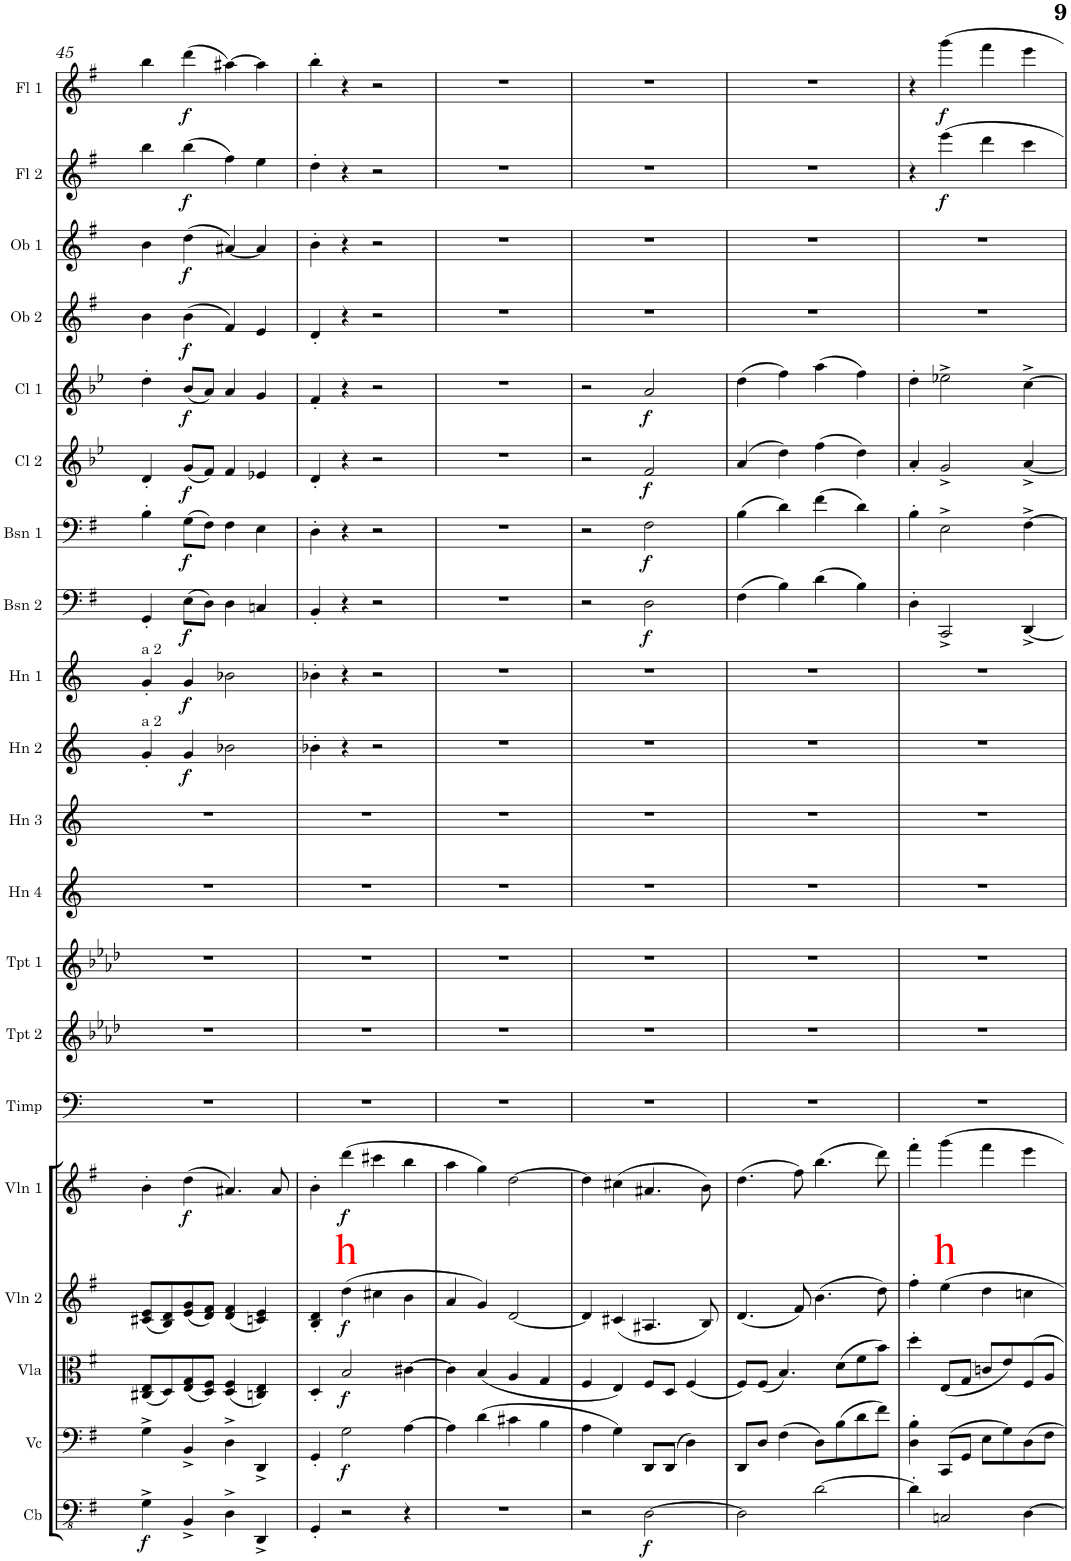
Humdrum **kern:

**kern	**dynam	**kern	**dynam	**kern	**dynam	**kern	**dynam	**kern	**text	**dynam	**kern	**kern	**kern	**kern	**kern	**kern	**dynam	**kern	**dynam	**kern	**dynam	**kern	**dynam	**kern	**dynam	**kern	**dynam	**kern	**dynam	**kern	**dynam	**kern	**dynam	**kern	**dynam
*part20	*part20	*part19	*part19	*part18	*part18	*part17	*part17	*part16	*part16	*part16	*part15	*part14	*part13	*part12	*part11	*part10	*part10	*part9	*part9	*part8	*part8	*part7	*part7	*part6	*part6	*part5	*part5	*part4	*part4	*part3	*part3	*part2	*part2	*part1	*part1
*staff20	*staff20	*staff19	*staff19	*staff18	*staff18	*staff17	*staff17	*staff16	*staff16	*staff16	*staff15	*staff14	*staff13	*staff12	*staff11	*staff10	*staff10	*staff9	*staff9	*staff8	*staff8	*staff7	*staff7	*staff6	*staff6	*staff5	*staff5	*staff4	*staff4	*staff3	*staff3	*staff2	*staff2	*staff1	*staff1
*I"Contrabass	*	*I"Violoncello	*	*I"Viola	*	*I"Violin 2	*	*I"Violin 1	*	*	*I"Timpani	*I"E Trumpet 2	*I"E Trumpet 1	*I"C Horn 4	*I"C Horn 3	*I"E Horn 2	*	*I"E Horn 1	*	*I"Bassoon 2	*	*I"Bassoon 1	*	*I"A Clarinet 2	*	*I"A Clarinet 1	*	*I"Oboe 2	*	*I"Oboe 1	*	*I"Flute 2	*	*I"Flute 1	*
*I'Cb	*	*I'Vc	*	*I'Vla	*	*I'Vln 2	*	*I'Vln 1	*	*	*I'Timp	*I'Tpt 2	*I'Tpt 1	*I'Hn 4	*I'Hn 3	*I'Hn 2	*	*I'Hn 1	*	*I'Bsn 2	*	*I'Bsn 1	*	*I'Cl 2	*	*I'Cl 1	*	*I'Ob 2	*	*I'Ob 1	*	*I'Fl 2	*	*I'Fl 1	*
!!LO:PB:g=z
*clefFv4	*	*clefF4	*	*clefC3	*	*clefG2	*	*clefG2	*	*	*clefF4	*clefG2	*clefG2	*clefG2	*clefG2	*clefG2	*	*clefG2	*	*clefF4	*	*clefF4	*	*clefG2	*	*clefG2	*	*clefG2	*	*clefG2	*	*clefG2	*	*clefG2	*
*	*	*	*	*	*	*	*	*	*	*	*	*Trd-2c-4	*Trd-2c-4	*Trd7c12	*Trd7c12	*Trd5c8	*	*Trd5c8	*	*	*	*	*	*Trd2c3	*	*Trd2c3	*	*	*	*	*	*	*	*	*
*k[f#]	*	*k[f#]	*	*k[f#]	*	*k[f#]	*	*k[f#]	*	*	*k[]	*k[b-e-a-d-]	*k[b-e-a-d-]	*k[]	*k[]	*k[]	*	*k[]	*	*k[f#]	*	*k[f#]	*	*k[b-e-]	*	*k[b-e-]	*	*k[f#]	*	*k[f#]	*	*k[f#]	*	*k[f#]	*
*M2/2	*	*M2/2	*	*M2/2	*	*M2/2	*	*M2/2	*	*	*M2/2	*M2/2	*M2/2	*M2/2	*M2/2	*M2/2	*	*M2/2	*	*M2/2	*	*M2/2	*	*M2/2	*	*M2/2	*	*M2/2	*	*M2/2	*	*M2/2	*	*M2/2	*
*met(c|)	*	*met(c|)	*	*met(c|)	*	*met(c|)	*	*met(c|)	*	*	*met(c|)	*met(c|)	*met(c|)	*met(c|)	*met(c|)	*met(c|)	*	*met(c|)	*	*met(c|)	*	*met(c|)	*	*met(c|)	*	*met(c|)	*	*met(c|)	*	*met(c|)	*	*met(c|)	*	*met(c|)	*
=45	=45	=45	=45	=45	=45	=45	=45	=45	=45	=45	=45	=45	=45	=45	=45	=45	=45	=45	=45	=45	=45	=45	=45	=45	=45	=45	=45	=45	=45	=45	=45	=45	=45	=45	=45
!	!	!	!	!	!	!	!	!	!	!	!	!	!	!	!	!	!	!LO:TX:a:t=a 2	!	!	!	!	!	!	!	!	!	!	!	!	!	!	!	!	!
!	!	!	!	!	!	!	!	!	!	!	!	!	!	!	!	!LO:TX:a:t=a 2	!	!	!	!	!	!	!	!	!	!	!	!	!	!	!	!	!	!	!
!	!LO:DY:b	!	!	!	!	!	!	!	!	!	!	!	!	!	!	!	!	!	!	!	!	!	!	!	!	!	!	!	!	!	!	!	!	!	!
4GG^\	f	4G^\	.	(8C#X/ 8E/L	.	(8c#X/ 8e/L	.	4b'\	.	.	1r	1r	1r	1r	1r	4g'/	.	4g'/	.	4GG'/	.	4B'\	.	4d'/	.	4dd'\	.	4b\	.	4b\	.	4bb\	.	4bb\	.
.	.	.	.	8D/)	.	8B/ 8d/)	.	.	.	.	.	.	.	.	.	.	.	.	.	.	.	.	.	.	.	.	.	.	.	.	.	.	.	.	.
!	!	!	!	!	!	!	!	!	!	!LO:DY:b	!	!	!	!	!	!	!LO:DY:b	!	!LO:DY:b	!	!LO:DY:b	!	!LO:DY:b	!	!LO:DY:b	!	!LO:DY:b	!	!LO:DY:b	!	!LO:DY:b	!	!LO:DY:b	!	!LO:DY:b
4BBB^/	.	4BB^/	.	(8E/ 8G/	.	(8e/ 8g/	.	(4dd\	.	f	.	.	.	.	.	4g/	f	4g/	f	(8E\L	f	(8G\L	f	(8g/L	f	(8b-/L	f	(4b\	f	(4dd\	f	(4bb\	f	(4ddd\	f
.	.	.	.	8D/ 8F#/J)	.	8d/ 8f#/J)	.	.	.	.	.	.	.	.	.	.	.	.	.	8D\J)	.	8F#\J)	.	8f/J)	.	8a/J)	.	.	.	.	.	.	.	.	.
4DD^\	.	4D^\	.	(4D/ 4F#/	.	(4d/ 4f#/	.	4.a#X/)	.	.	.	.	.	.	.	2b-X\	.	2b-X\	.	4D\	.	4F#\	.	4f/	.	4a/	.	4f#/)	.	[4a#X/)	.	4ff#\)	.	[4aa#X\)	.
4DDD^/	.	4DD^/	.	4Cn/ 4E/)	.	4cn/ 4e/)	.	.	.	.	.	.	.	.	.	.	.	.	.	4Cn/	.	4E\	.	4e-X/	.	4g/	.	4e/	.	4a#/]	.	4ee\	.	4aa#\]	.
.	.	.	.	.	.	.	.	8a#/	.	.	.	.	.	.	.	.	.	.	.	.	.	.	.	.	.	.	.	.	.	.	.	.	.	.	.
=46	=46	=46	=46	=46	=46	=46	=46	=46	=46	=46	=46	=46	=46	=46	=46	=46	=46	=46	=46	=46	=46	=46	=46	=46	=46	=46	=46	=46	=46	=46	=46	=46	=46	=46	=46
4GGG'/	.	4GG'/	.	4D'/	.	4B/' 4d/'	.	4b'\	.	.	1r	1r	1r	1r	1r	4b-X'\	.	4b-X'\	.	4BB'/	.	4D'\	.	4d'/	.	4f'/	.	4d'/	.	4b'\	.	4dd'\	.	4bb'\	.
!	!	!	!LO:DY:b	!	!LO:DY:b	!	!LO:DY:b	!	!LO:LY:b:color=#FF0000	!LO:DY:b	!	!	!	!	!	!	!	!	!	!	!	!	!	!	!	!	!	!	!	!	!	!	!	!	!
2r	.	2G\	f	2B/	f	(4dd\	f	(4ddd\	h	f	.	.	.	.	.	4r	.	4r	.	4r	.	4r	.	4r	.	4r	.	4r	.	4r	.	4r	.	4r	.
.	.	.	.	.	.	4cc#X\	.	4ccc#X\	.	.	.	.	.	.	.	2r	.	2r	.	2r	.	2r	.	2r	.	2r	.	2r	.	2r	.	2r	.	2r	.
4r	.	[4A\	.	[4c#X\	.	4b\	.	4bb\	.	.	.	.	.	.	.	.	.	.	.	.	.	.	.	.	.	.	.	.	.	.	.	.	.	.	.
=47	=47	=47	=47	=47	=47	=47	=47	=47	=47	=47	=47	=47	=47	=47	=47	=47	=47	=47	=47	=47	=47	=47	=47	=47	=47	=47	=47	=47	=47	=47	=47	=47	=47	=47	=47
1r	.	4A\]	.	4c#\]	.	4a/	.	4aa\	.	.	1r	1r	1r	1r	1r	1r	.	1r	.	1r	.	1r	.	1r	.	1r	.	1r	.	1r	.	1r	.	1r	.
.	.	(4d\	.	(4B/	.	4g/)	.	4gg\)	.	.	.	.	.	.	.	.	.	.	.	.	.	.	.	.	.	.	.	.	.	.	.	.	.	.	.
.	.	4c#X\	.	4A/	.	[2d/	.	[2dd\	.	.	.	.	.	.	.	.	.	.	.	.	.	.	.	.	.	.	.	.	.	.	.	.	.	.	.
.	.	4B\	.	4G/	.	.	.	.	.	.	.	.	.	.	.	.	.	.	.	.	.	.	.	.	.	.	.	.	.	.	.	.	.	.	.
=48	=48	=48	=48	=48	=48	=48	=48	=48	=48	=48	=48	=48	=48	=48	=48	=48	=48	=48	=48	=48	=48	=48	=48	=48	=48	=48	=48	=48	=48	=48	=48	=48	=48	=48	=48
2r	.	4A\	.	4F#/	.	4d/]	.	4dd\]	.	.	1r	1r	1r	1r	1r	1r	.	1r	.	2r	.	2r	.	2r	.	2r	.	1r	.	1r	.	1r	.	1r	.
.	.	4G\)	.	4E/)	.	(4c#X/	.	(4cc#X\	.	.	.	.	.	.	.	.	.	.	.	.	.	.	.	.	.	.	.	.	.	.	.	.	.	.	.
!	!LO:DY:b	!	!	!	!	!	!	!	!	!	!	!	!	!	!	!	!	!	!	!	!LO:DY:b	!	!LO:DY:b	!	!LO:DY:b	!	!LO:DY:b	!	!	!	!	!	!	!	!
[2DD\	f	8DD/L	.	8F#/L	.	4.A#X/	.	4.a#X/	.	.	.	.	.	.	.	.	.	.	.	2D\	f	2F#\	f	2f/	f	2a/	f	.	.	.	.	.	.	.	.
.	.	(8DD/J	.	8D/J	.	.	.	.	.	.	.	.	.	.	.	.	.	.	.	.	.	.	.	.	.	.	.	.	.	.	.	.	.	.	.
.	.	4D\)	.	(4F#/	.	.	.	.	.	.	.	.	.	.	.	.	.	.	.	.	.	.	.	.	.	.	.	.	.	.	.	.	.	.	.
.	.	.	.	.	.	8B/)	.	8b\)	.	.	.	.	.	.	.	.	.	.	.	.	.	.	.	.	.	.	.	.	.	.	.	.	.	.	.
=49	=49	=49	=49	=49	=49	=49	=49	=49	=49	=49	=49	=49	=49	=49	=49	=49	=49	=49	=49	=49	=49	=49	=49	=49	=49	=49	=49	=49	=49	=49	=49	=49	=49	=49	=49
2DD\]	.	8DD/L	.	8F#/L)	.	(4.d/	.	(4.dd\	.	.	1r	1r	1r	1r	1r	1r	.	1r	.	(4F#\	.	(4B\	.	(4a/	.	(4dd\	.	1r	.	1r	.	1r	.	1r	.
.	.	8D/J	.	(8F#/J	.	.	.	.	.	.	.	.	.	.	.	.	.	.	.	.	.	.	.	.	.	.	.	.	.	.	.	.	.	.	.
.	.	(4F#\	.	4.B/)	.	.	.	.	.	.	.	.	.	.	.	.	.	.	.	4B\)	.	4d\)	.	4dd\)	.	4ff\)	.	.	.	.	.	.	.	.	.
.	.	.	.	.	.	8f#/)	.	8ff#\)	.	.	.	.	.	.	.	.	.	.	.	.	.	.	.	.	.	.	.	.	.	.	.	.	.	.	.
[2D\	.	8D\L)	.	.	.	(4.b\	.	(4.bb\	.	.	.	.	.	.	.	.	.	.	.	(4d\	.	(4f#\	.	(4ff\	.	(4aa\	.	.	.	.	.	.	.	.	.
.	.	(8B\	.	(8d\L	.	.	.	.	.	.	.	.	.	.	.	.	.	.	.	.	.	.	.	.	.	.	.	.	.	.	.	.	.	.	.
.	.	8d\	.	8f#\	.	.	.	.	.	.	.	.	.	.	.	.	.	.	.	4B\)	.	4d\)	.	4dd\)	.	4ff\)	.	.	.	.	.	.	.	.	.
.	.	8f#\J)	.	8b\J)	.	8dd\)	.	8ddd\)	.	.	.	.	.	.	.	.	.	.	.	.	.	.	.	.	.	.	.	.	.	.	.	.	.	.	.
=50	=50	=50	=50	=50	=50	=50	=50	=50	=50	=50	=50	=50	=50	=50	=50	=50	=50	=50	=50	=50	=50	=50	=50	=50	=50	=50	=50	=50	=50	=50	=50	=50	=50	=50	=50
4D'\]	.	4D\' 4B\'	.	4dd'\	.	4ff#'\	.	4fff#'\	.	.	1r	1r	1r	1r	1r	1r	.	1r	.	4D'\	.	4B'\	.	4a'/	.	4dd'\	.	1r	.	1r	.	4r	.	4r	.
!	!	!	!	!	!	!	!	!	!LO:LY:b:color=#FF0000	!	!	!	!	!	!	!	!	!	!	!	!	!	!	!	!	!	!	!	!	!	!	!	!LO:DY:b	!	!LO:DY:b
2CCn/	.	(8CC/L	.	(8E/L	.	4ee\	.	4ggg\	h	.	.	.	.	.	.	.	.	.	.	2CC^/	.	2E^\	.	2g^/	.	2ee-X^\	.	.	.	.	.	4eee\	f	4ggg\	f
.	.	8GG/J	.	8G/J	.	.	.	.	.	.	.	.	.	.	.	.	.	.	.	.	.	.	.	.	.	.	.	.	.	.	.	.	.	.	.
.	.	8E\L	.	8cn/L	.	4dd\	.	4fff#\	.	.	.	.	.	.	.	.	.	.	.	.	.	.	.	.	.	.	.	.	.	.	.	4ddd\	.	4fff#\	.
.	.	8G\)	.	8e/)	.	.	.	.	.	.	.	.	.	.	.	.	.	.	.	.	.	.	.	.	.	.	.	.	.	.	.	.	.	.	.
[4DD\	.	8D\	.	8F#/	.	4ccn\	.	4eee\	.	.	.	.	.	.	.	.	.	.	.	[4DD^/	.	[4F#^\	.	[4a^/	.	[4cc^\	.	.	.	.	.	4ccc\	.	4eee\	.
.	.	8F#\J	.	8A/J	.	.	.	.	.	.	.	.	.	.	.	.	.	.	.	.	.	.	.	.	.	.	.	.	.	.	.	.	.	.	.
=	=	=	=	=	=	=	=	=	=	=	=	=	=	=	=	=	=	=	=	=	=	=	=	=	=	=	=	=	=	=	=	=	=	=	=
*-	*-	*-	*-	*-	*-	*-	*-	*-	*-	*-	*-	*-	*-	*-	*-	*-	*-	*-	*-	*-	*-	*-	*-	*-	*-	*-	*-	*-	*-	*-	*-	*-	*-	*-	*-
